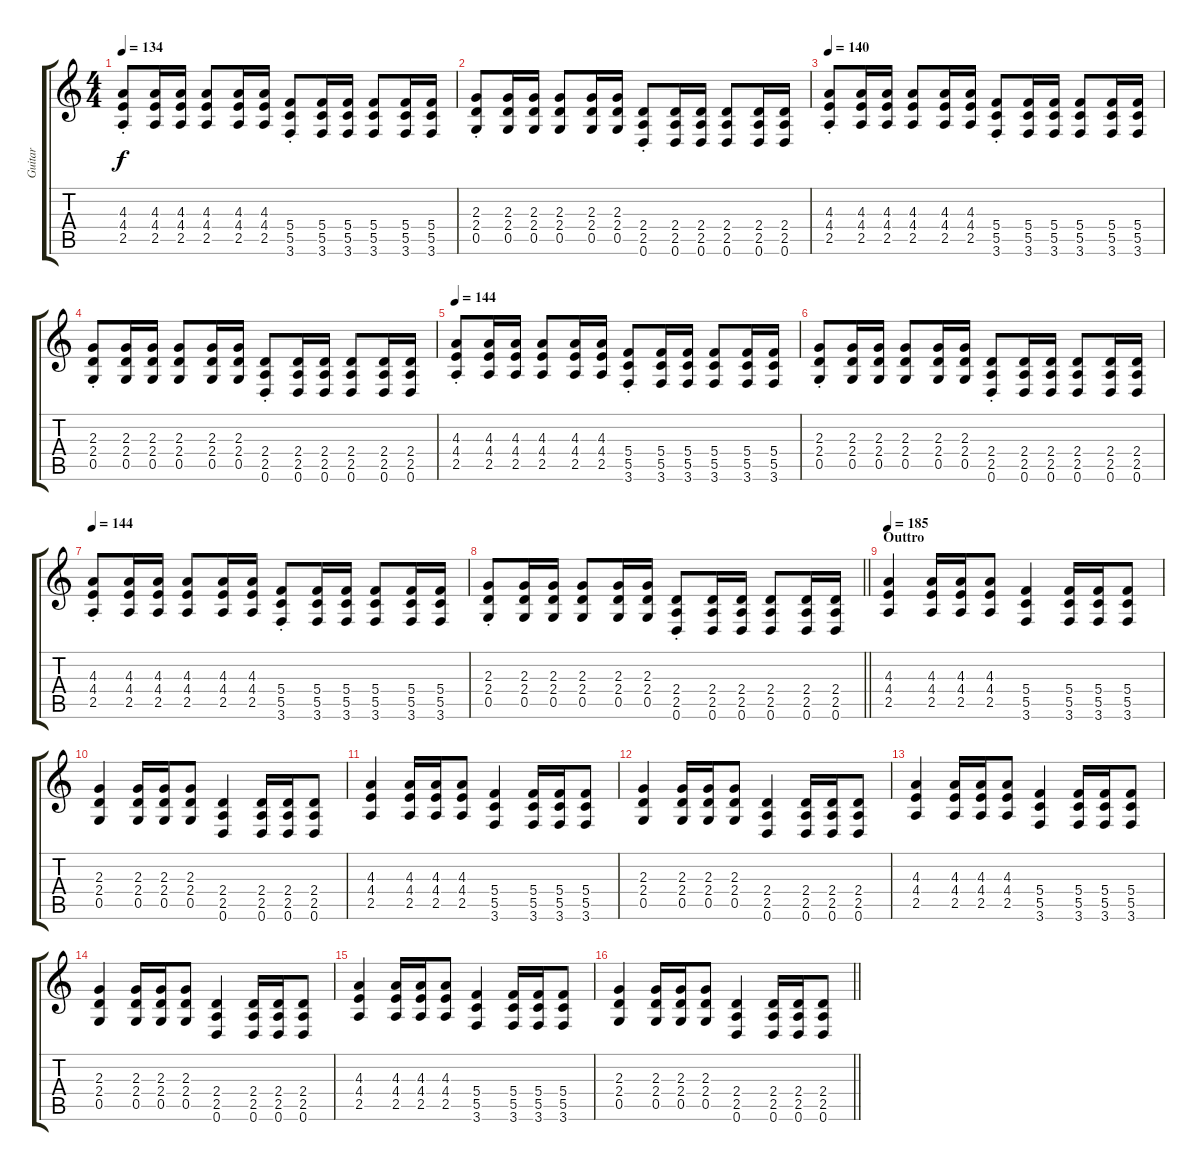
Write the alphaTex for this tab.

\track ("Guitar" "Guitar") {instrument distortionguitar}
\staff {score tabs}
\tuning (D4 A3 F3 C3 G2 D2) {hide}
\ts (4 4)
\tempo 134
\clef g2
\ks c
(4.3{st} 4.4{st} 2.5{st}).8{dy f} (4.3 4.4 2.5).16 (4.3 4.4 2.5).16 (4.3 4.4 2.5).8 (4.3 4.4 2.5).16 (4.3 4.4 2.5).16 (5.4{st} 5.5{st} 3.6{st}).8 (5.4 5.5 3.6).16 (5.4 5.5 3.6).16 (5.4 5.5 3.6).8 (5.4 5.5 3.6).16 (5.4 5.5 3.6).16 |
(2.3{st} 2.4{st} 0.5{st}).8 (2.3 2.4 0.5).16 (2.3 2.4 0.5).16 (2.3 2.4 0.5).8 (2.3 2.4 0.5).16 (2.3 2.4 0.5).16 (2.4{st} 2.5{st} 0.6{st}).8 (2.4 2.5 0.6).16 (2.4 2.5 0.6).16 (2.4 2.5 0.6).8 (2.4 2.5 0.6).16 (2.4 2.5 0.6).16 |
\tempo 140
(4.3{st} 4.4{st} 2.5{st}).8 (4.3 4.4 2.5).16 (4.3 4.4 2.5).16 (4.3 4.4 2.5).8 (4.3 4.4 2.5).16 (4.3 4.4 2.5).16 (5.4{st} 5.5{st} 3.6{st}).8 (5.4 5.5 3.6).16 (5.4 5.5 3.6).16 (5.4 5.5 3.6).8 (5.4 5.5 3.6).16 (5.4 5.5 3.6).16 |
(2.3{st} 2.4{st} 0.5{st}).8 (2.3 2.4 0.5).16 (2.3 2.4 0.5).16 (2.3 2.4 0.5).8 (2.3 2.4 0.5).16 (2.3 2.4 0.5).16 (2.4{st} 2.5{st} 0.6{st}).8 (2.4 2.5 0.6).16 (2.4 2.5 0.6).16 (2.4 2.5 0.6).8 (2.4 2.5 0.6).16 (2.4 2.5 0.6).16 |
\tempo 144
(4.3{st} 4.4{st} 2.5{st}).8 (4.3 4.4 2.5).16 (4.3 4.4 2.5).16 (4.3 4.4 2.5).8 (4.3 4.4 2.5).16 (4.3 4.4 2.5).16 (5.4{st} 5.5{st} 3.6{st}).8 (5.4 5.5 3.6).16 (5.4 5.5 3.6).16 (5.4 5.5 3.6).8 (5.4 5.5 3.6).16 (5.4 5.5 3.6).16 |
(2.3{st} 2.4{st} 0.5{st}).8 (2.3 2.4 0.5).16 (2.3 2.4 0.5).16 (2.3 2.4 0.5).8 (2.3 2.4 0.5).16 (2.3 2.4 0.5).16 (2.4{st} 2.5{st} 0.6{st}).8 (2.4 2.5 0.6).16 (2.4 2.5 0.6).16 (2.4 2.5 0.6).8 (2.4 2.5 0.6).16 (2.4 2.5 0.6).16 |
\tempo 144
(4.3{st} 4.4{st} 2.5{st}).8 (4.3 4.4 2.5).16 (4.3 4.4 2.5).16 (4.3 4.4 2.5).8 (4.3 4.4 2.5).16 (4.3 4.4 2.5).16 (5.4{st} 5.5{st} 3.6{st}).8 (5.4 5.5 3.6).16 (5.4 5.5 3.6).16 (5.4 5.5 3.6).8 (5.4 5.5 3.6).16 (5.4 5.5 3.6).16 |
\barLineRight lightlight
(2.3{st} 2.4{st} 0.5{st}).8 (2.3 2.4 0.5).16 (2.3 2.4 0.5).16 (2.3 2.4 0.5).8 (2.3 2.4 0.5).16 (2.3 2.4 0.5).16 (2.4{st} 2.5{st} 0.6{st}).8 (2.4 2.5 0.6).16 (2.4 2.5 0.6).16 (2.4 2.5 0.6).8 (2.4 2.5 0.6).16 (2.4 2.5 0.6).16 |
\section ("" "Outtro")
\tempo 185
(4.3 4.4 2.5).4 (4.3 4.4 2.5).16 (4.3 4.4 2.5).16 (4.3 4.4 2.5).8 (5.4 5.5 3.6).4 (5.4 5.5 3.6).16 (5.4 5.5 3.6).16 (5.4 5.5 3.6).8 |
(2.3 2.4 0.5).4 (2.3 2.4 0.5).16 (2.3 2.4 0.5).16 (2.3 2.4 0.5).8 (2.4 2.5 0.6).4 (2.4 2.5 0.6).16 (2.4 2.5 0.6).16 (2.4 2.5 0.6).8 |
(4.3 4.4 2.5).4 (4.3 4.4 2.5).16 (4.3 4.4 2.5).16 (4.3 4.4 2.5).8 (5.4 5.5 3.6).4 (5.4 5.5 3.6).16 (5.4 5.5 3.6).16 (5.4 5.5 3.6).8 |
(2.3 2.4 0.5).4 (2.3 2.4 0.5).16 (2.3 2.4 0.5).16 (2.3 2.4 0.5).8 (2.4 2.5 0.6).4 (2.4 2.5 0.6).16 (2.4 2.5 0.6).16 (2.4 2.5 0.6).8 |
(4.3 4.4 2.5).4 (4.3 4.4 2.5).16 (4.3 4.4 2.5).16 (4.3 4.4 2.5).8 (5.4 5.5 3.6).4 (5.4 5.5 3.6).16 (5.4 5.5 3.6).16 (5.4 5.5 3.6).8 |
(2.3 2.4 0.5).4 (2.3 2.4 0.5).16 (2.3 2.4 0.5).16 (2.3 2.4 0.5).8 (2.4 2.5 0.6).4 (2.4 2.5 0.6).16 (2.4 2.5 0.6).16 (2.4 2.5 0.6).8 |
(4.3 4.4 2.5).4 (4.3 4.4 2.5).16 (4.3 4.4 2.5).16 (4.3 4.4 2.5).8 (5.4 5.5 3.6).4 (5.4 5.5 3.6).16 (5.4 5.5 3.6).16 (5.4 5.5 3.6).8 |
\barLineRight lightlight
(2.3 2.4 0.5).4 (2.3 2.4 0.5).16 (2.3 2.4 0.5).16 (2.3 2.4 0.5).8 (2.4 2.5 0.6).4 (2.4 2.5 0.6).16 (2.4 2.5 0.6).16 (2.4 2.5 0.6).8
